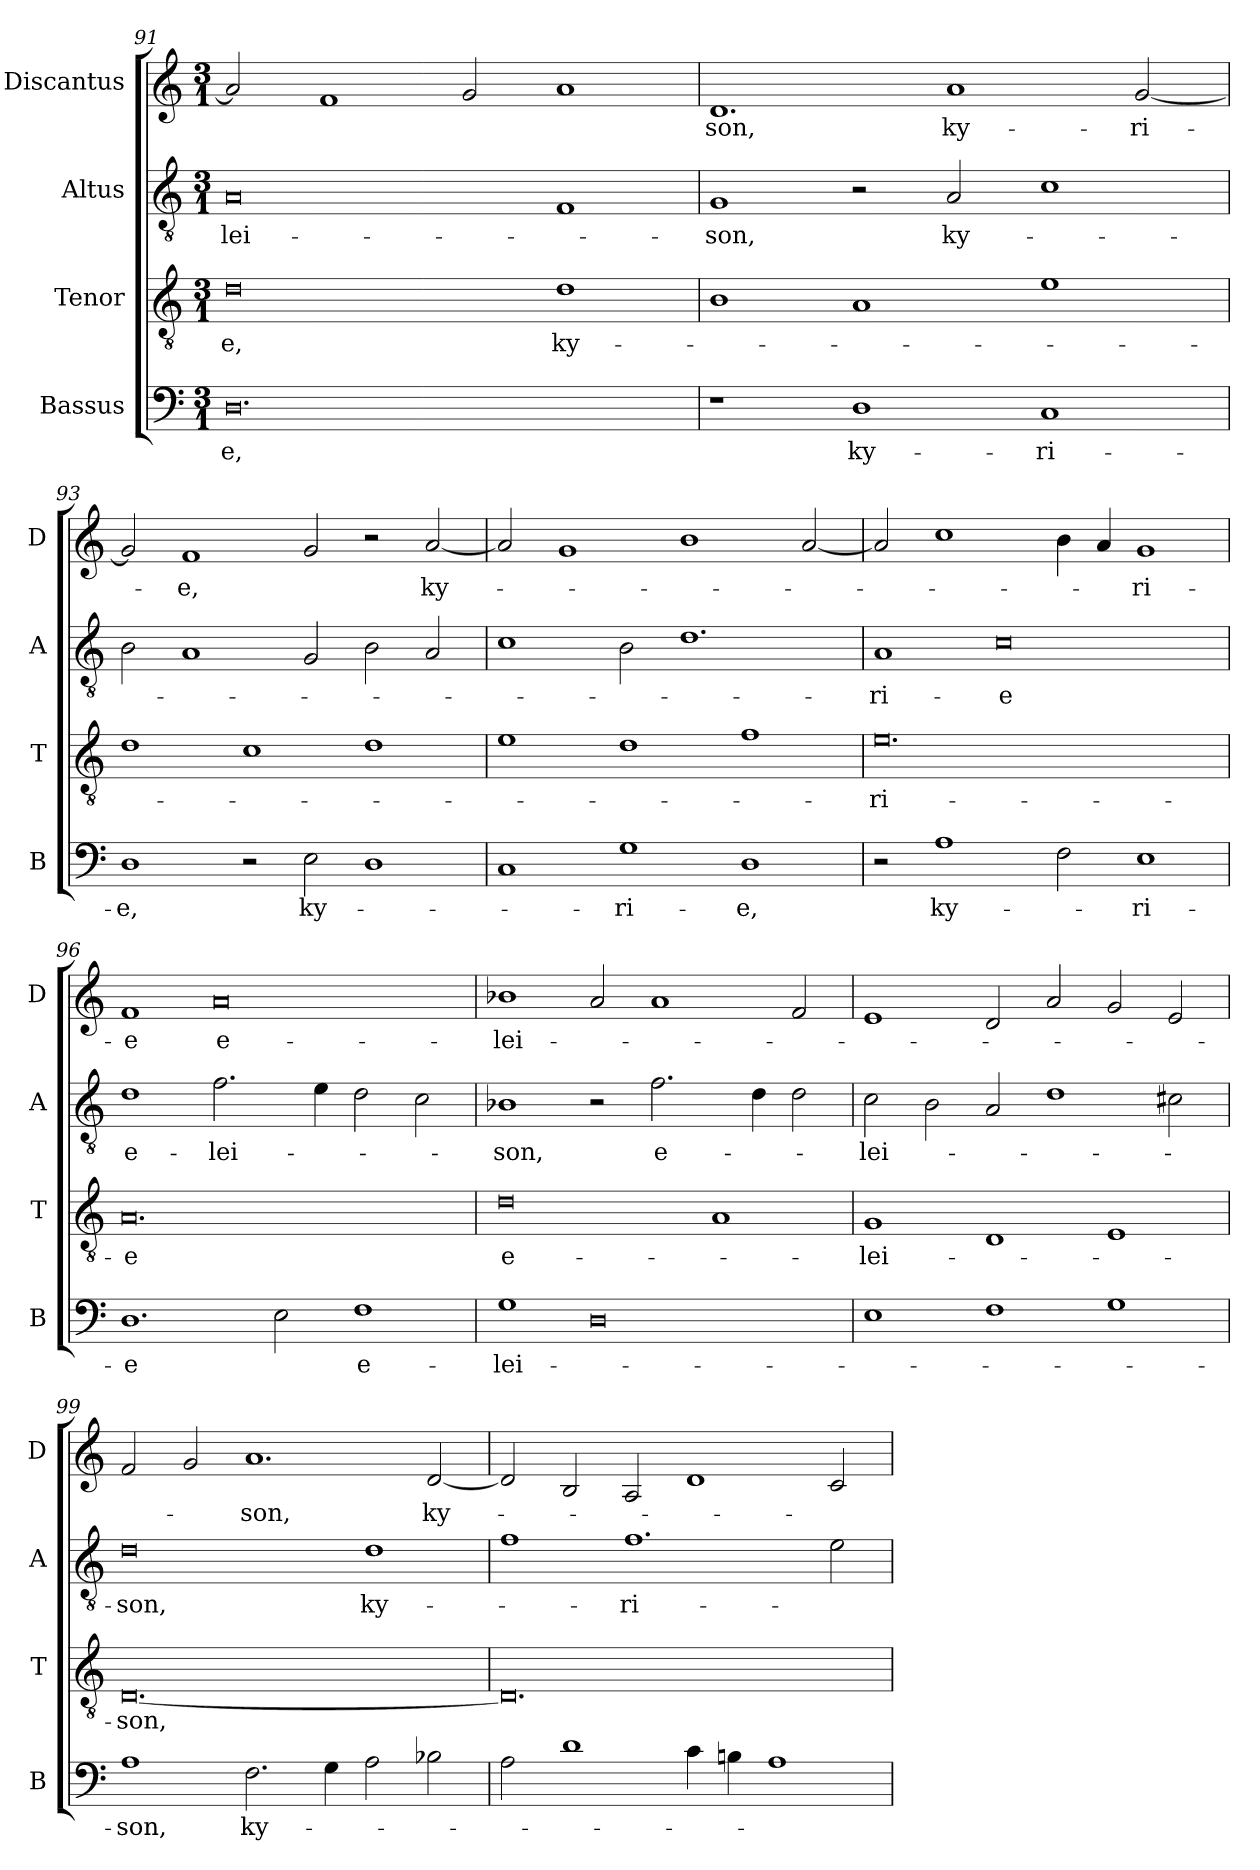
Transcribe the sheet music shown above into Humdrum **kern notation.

**kern	**text	**kern	**text	**kern	**text	**kern	**text
*part4	*part4	*part3	*part3	*part2	*part2	*part1	*part1
*staff4	*staff4	*staff3	*staff3	*staff2	*staff2	*staff1	*staff1
*I"Bassus	*	*I"Tenor	*	*I"Altus	*	*I"Discantus	*
*I'B	*	*I'T	*	*I'A	*	*I'D	*
*clefF4	*	*clefGv2	*	*clefGv2	*	*clefG2	*
*k[]	*	*k[]	*	*k[]	*	*k[]	*
*M3/1	*	*M3/1	*	*M3/1	*	*M3/1	*
=91	=91	=91	=91	=91	=91	=91	=91
0.D	-e,	0d	-e,	0A	-lei-	2a]	.
.	.	.	.	.	.	1f	.
.	.	.	.	.	.	2g	.
.	.	1d	ky-	1F	.	1a	.
=92	=92	=92	=92	=92	=92	=92	=92
1r	.	1B	.	1G	-son,	1.d	-son,
1D	ky-	1A	.	2r	.	.	.
.	.	.	.	2A	ky-	1a	ky-
1C	-ri-	1e	.	1c	.	.	.
.	.	.	.	.	.	[2g	-ri-
=93	=93	=93	=93	=93	=93	=93	=93
1D	-e,	1d	.	2B	.	2g]	.
.	.	.	.	1A	.	1f	-e,
2r	.	1c	.	.	.	.	.
2E	ky-	.	.	2G	.	2g	.
1D	.	1d	.	2B	.	2r	.
.	.	.	.	2A	.	[2a	ky-
=94	=94	=94	=94	=94	=94	=94	=94
1C	.	1e	.	1c	.	2a]	.
.	.	.	.	.	.	1g	.
1G	-ri-	1d	.	2B	.	.	.
.	.	.	.	1.d	.	1b	.
1D	-e,	1f	.	.	.	.	.
.	.	.	.	.	.	[2a	.
=95	=95	=95	=95	=95	=95	=95	=95
2r	.	0.e	-ri-	1A	-ri-	2a]	.
1A	ky-	.	.	.	.	1cc	.
.	.	.	.	0c	-e	.	.
2F	.	.	.	.	.	4b	.
.	.	.	.	.	.	4a	.
1E	-ri-	.	.	.	.	1g	-ri-
=96	=96	=96	=96	=96	=96	=96	=96
1.D	-e	0.A	-e	1d	e-	1f	-e
.	.	.	.	2.f	-lei-	0a	e-
2E	.	.	.	.	.	.	.
.	.	.	.	4e	.	.	.
1F	e-	.	.	2d	.	.	.
.	.	.	.	2c	.	.	.
=97	=97	=97	=97	=97	=97	=97	=97
1G	-lei-	0d	e-	1B-X	-son,	1b-X	-lei-
0D	.	.	.	2r	.	2a	.
.	.	.	.	2.f	e-	1a	.
.	.	1A	.	.	.	.	.
.	.	.	.	4d	.	.	.
.	.	.	.	2d	.	2f	.
=98	=98	=98	=98	=98	=98	=98	=98
1E	.	1G	-lei-	2c	-lei-	1e	.
.	.	.	.	2B	.	.	.
1F	.	1D	.	2A	.	2d	.
.	.	.	.	1d	.	2a	.
1G	.	1E	.	.	.	2g	.
.	.	.	.	2c#X	.	2e	.
=99	=99	=99	=99	=99	=99	=99	=99
1A	-son,	[0.D	-son,	0d	-son,	2f	.
.	.	.	.	.	.	2g	.
2.F	ky-	.	.	.	.	1.a	-son,
4G	.	.	.	.	.	.	.
2A	.	.	.	1d	ky-	.	.
2B-X	.	.	.	.	.	[2d	ky-
=100	=100	=100	=100	=100	=100	=100	=100
2A	.	0.D]	.	1f	.	2d]	.
1d	.	.	.	.	.	2B	.
.	.	.	.	1.f	-ri-	2A	.
4c	.	.	.	.	.	1d	.
4Bn	.	.	.	.	.	.	.
1A	.	.	.	.	.	.	.
.	.	.	.	2e	.	2c	.
=	=	=	=	=	=	=	=
*-	*-	*-	*-	*-	*-	*-	*-
